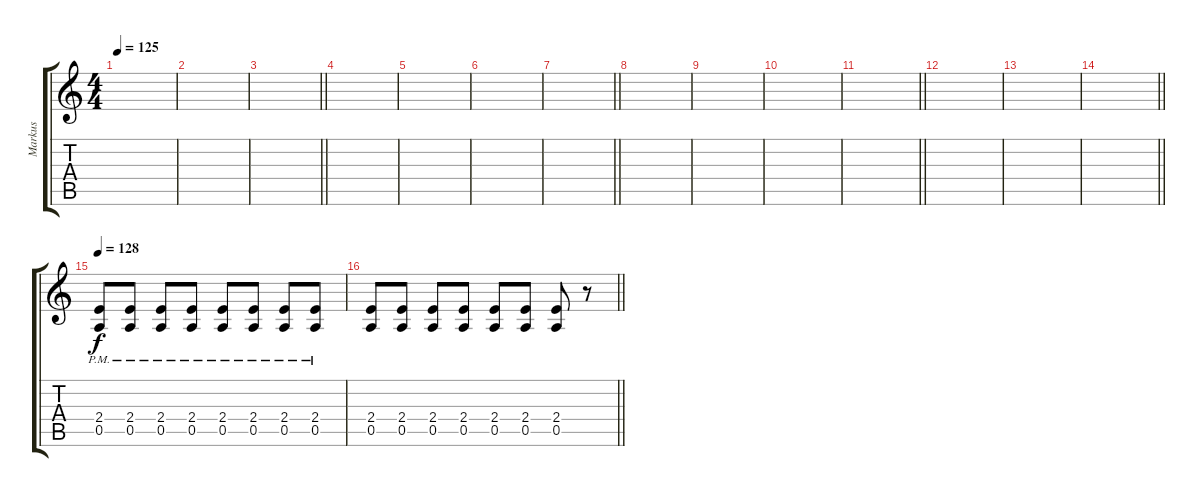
\track ("Markus" "Markus") {instrument distortionguitar}
\staff {score tabs}
\tuning (E4 B3 G3 D3 A2 E2) {hide}
\ts (4 4)
\tempo 125
\clef g2
\ks c
|
|
\barLineRight lightlight
|
\section ("" "")
|
|
|
\barLineRight lightlight
|
\section ("" "")
|
|
|
\barLineRight lightlight
|
\section ("" "")
|
|
\barLineRight lightlight
|
\section ("" "")
\tempo 128
(2.4{pm} 0.5{pm}).8 (2.4{pm} 0.5{pm}).8 (2.4{pm} 0.5{pm}).8 (2.4{pm} 0.5{pm}).8 (2.4{pm} 0.5{pm}).8 (2.4{pm} 0.5{pm}).8 (2.4{pm} 0.5{pm}).8 (2.4{pm} 0.5{pm}).8 |
\barLineRight lightlight
(2.4 0.5).8 (2.4 0.5).8 (2.4 0.5).8 (2.4 0.5).8 (2.4 0.5).8 (2.4 0.5).8 (2.4 0.5).8 r.8
